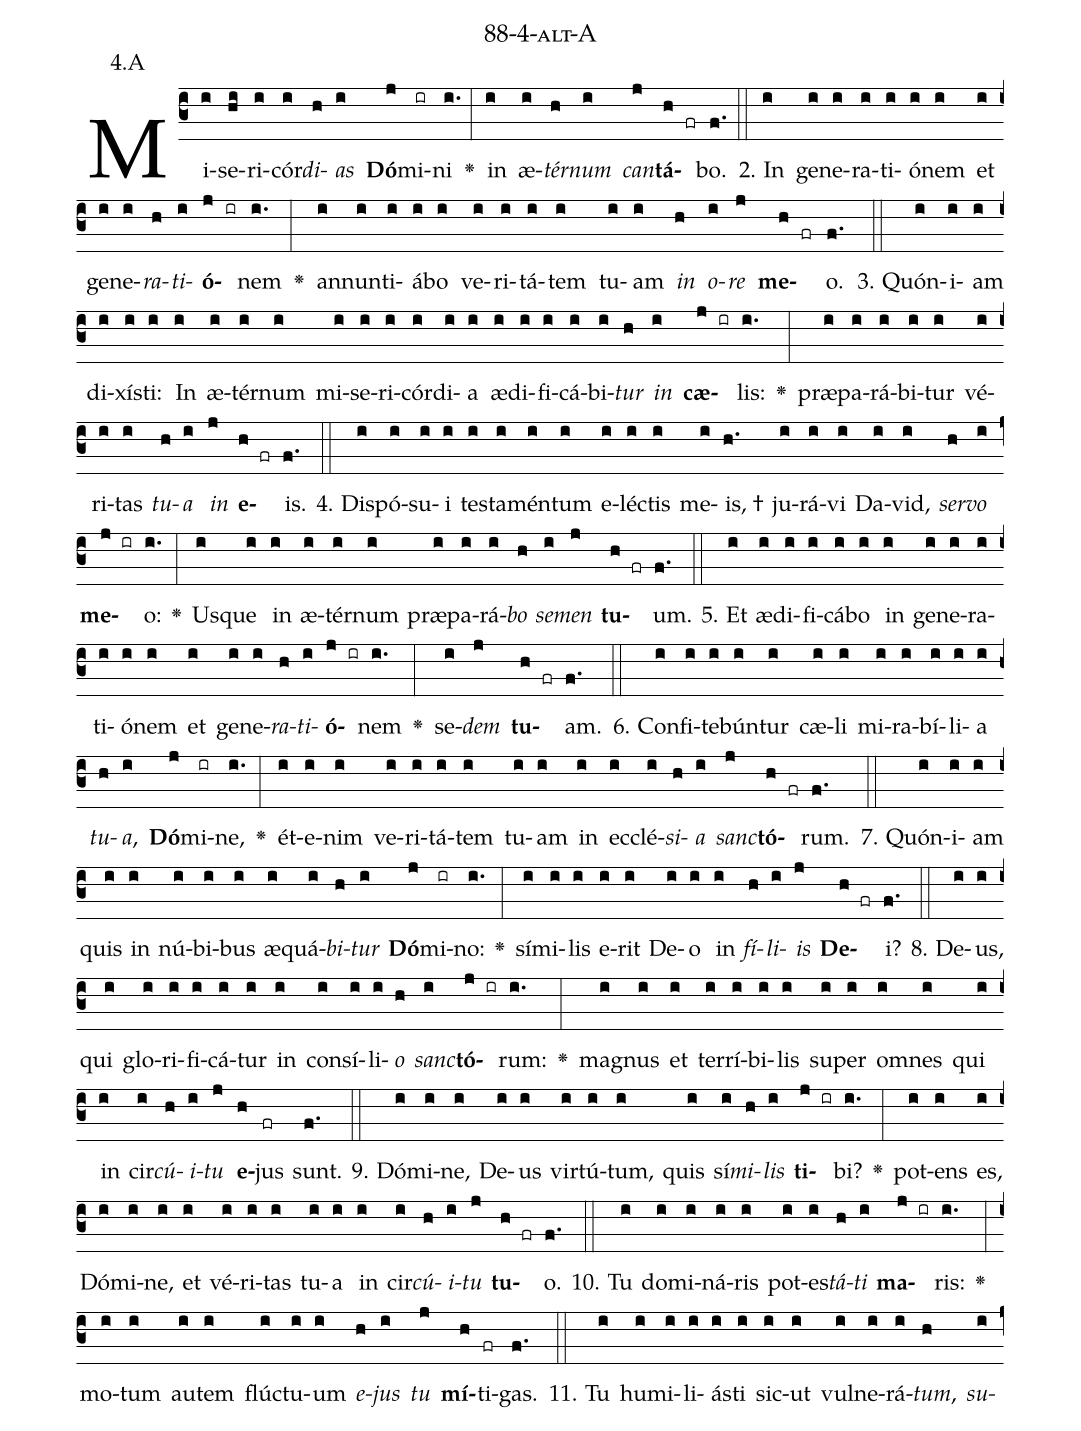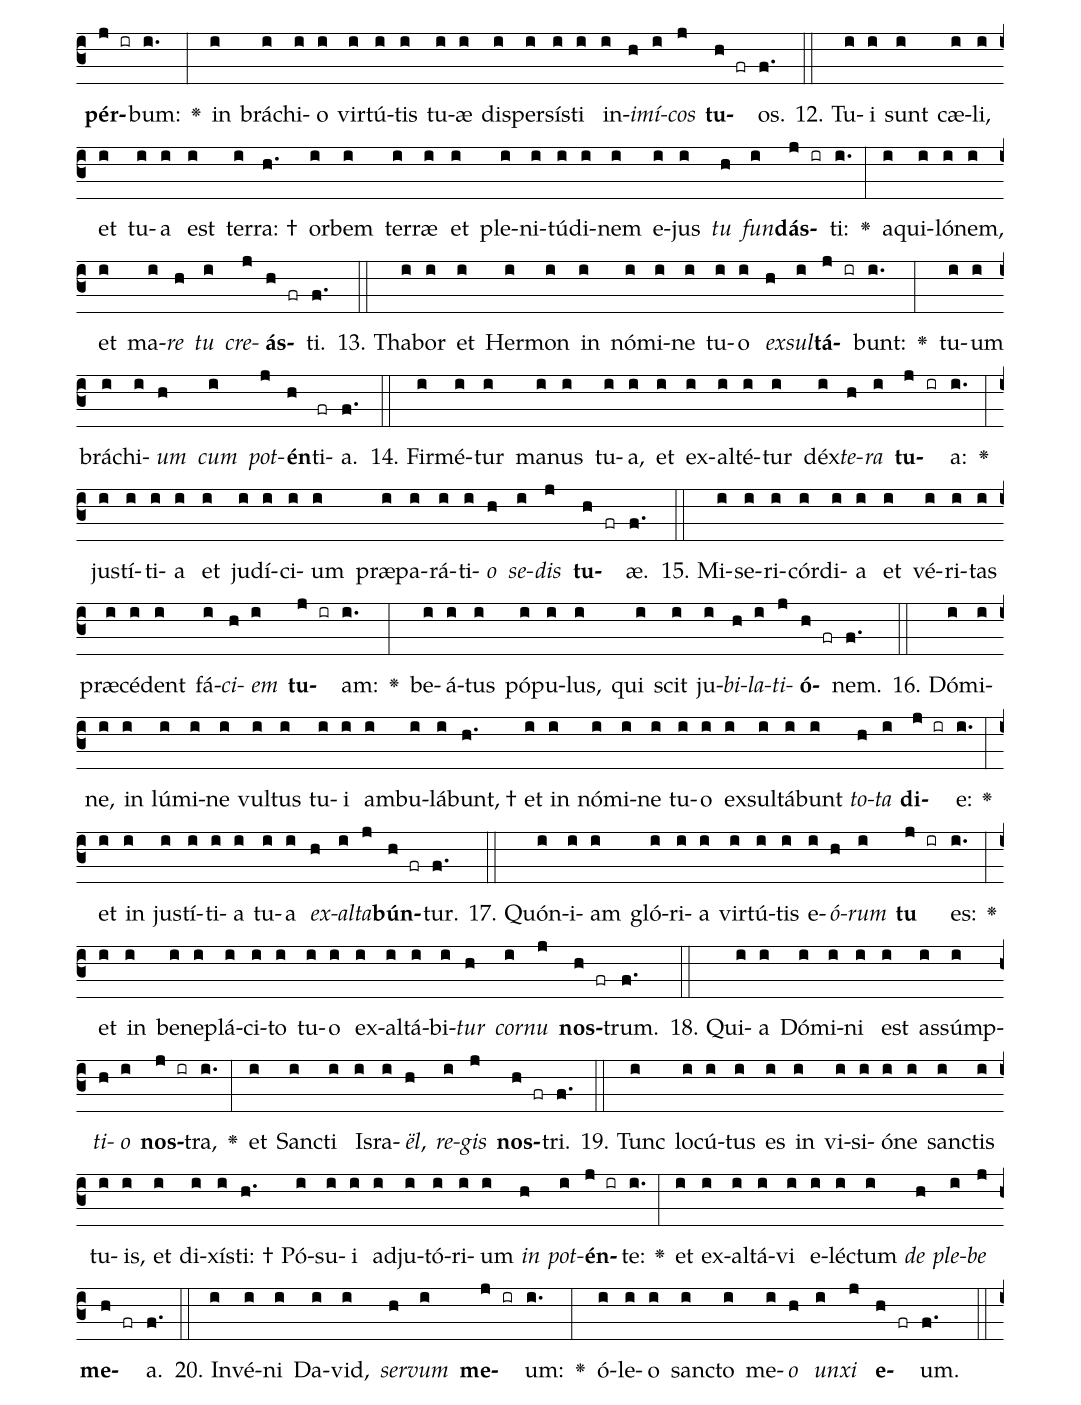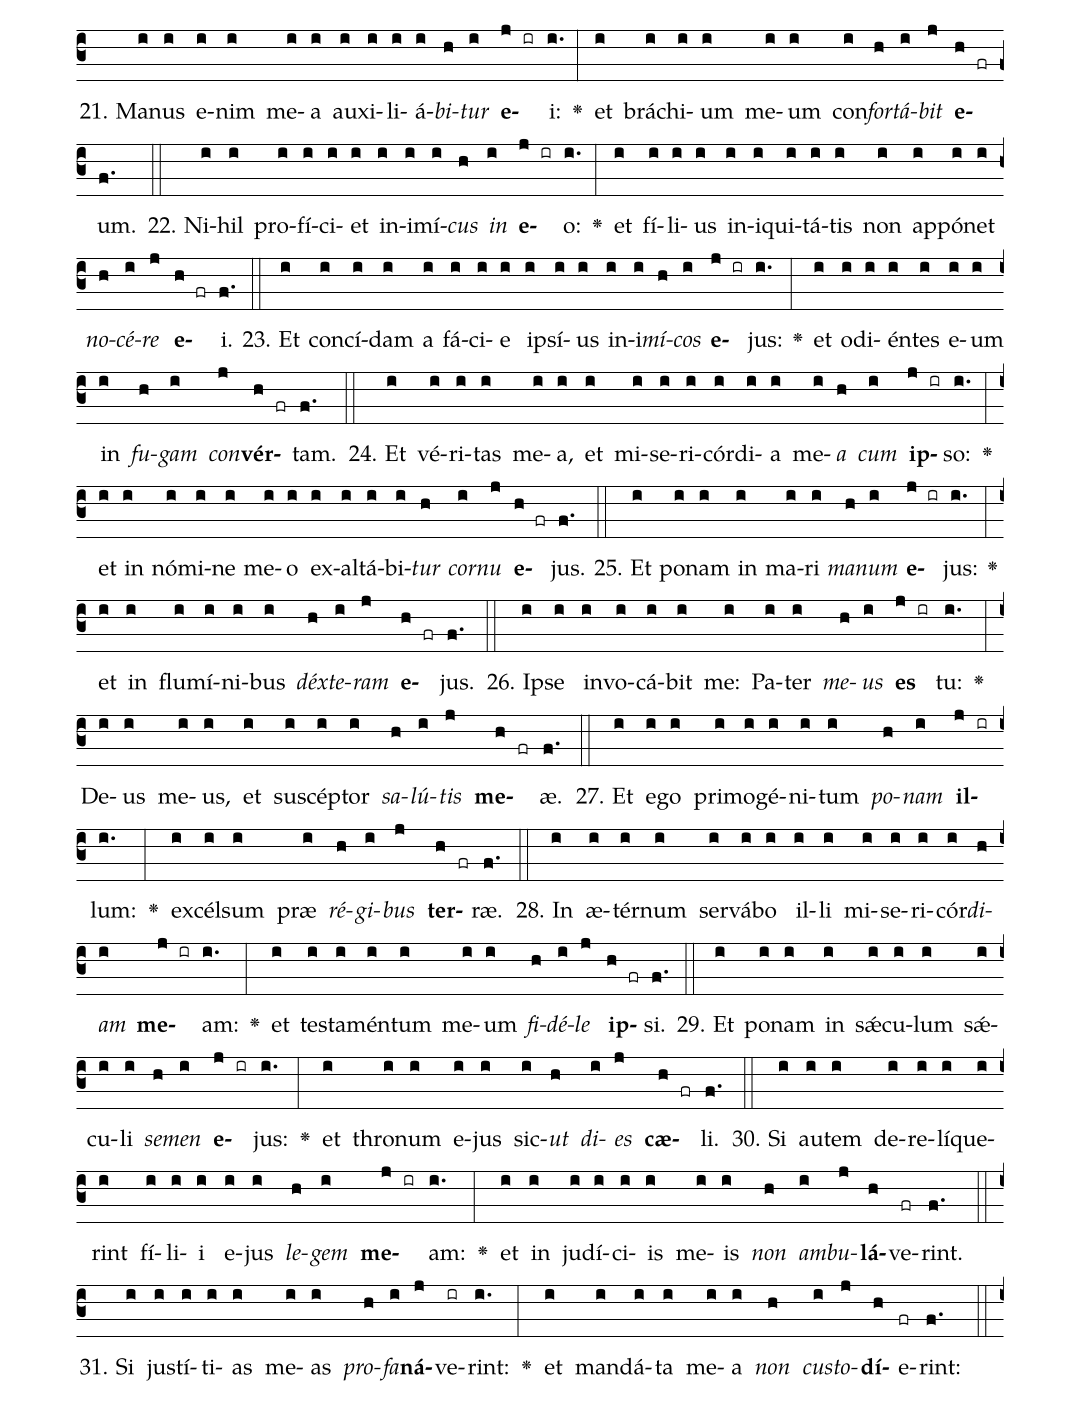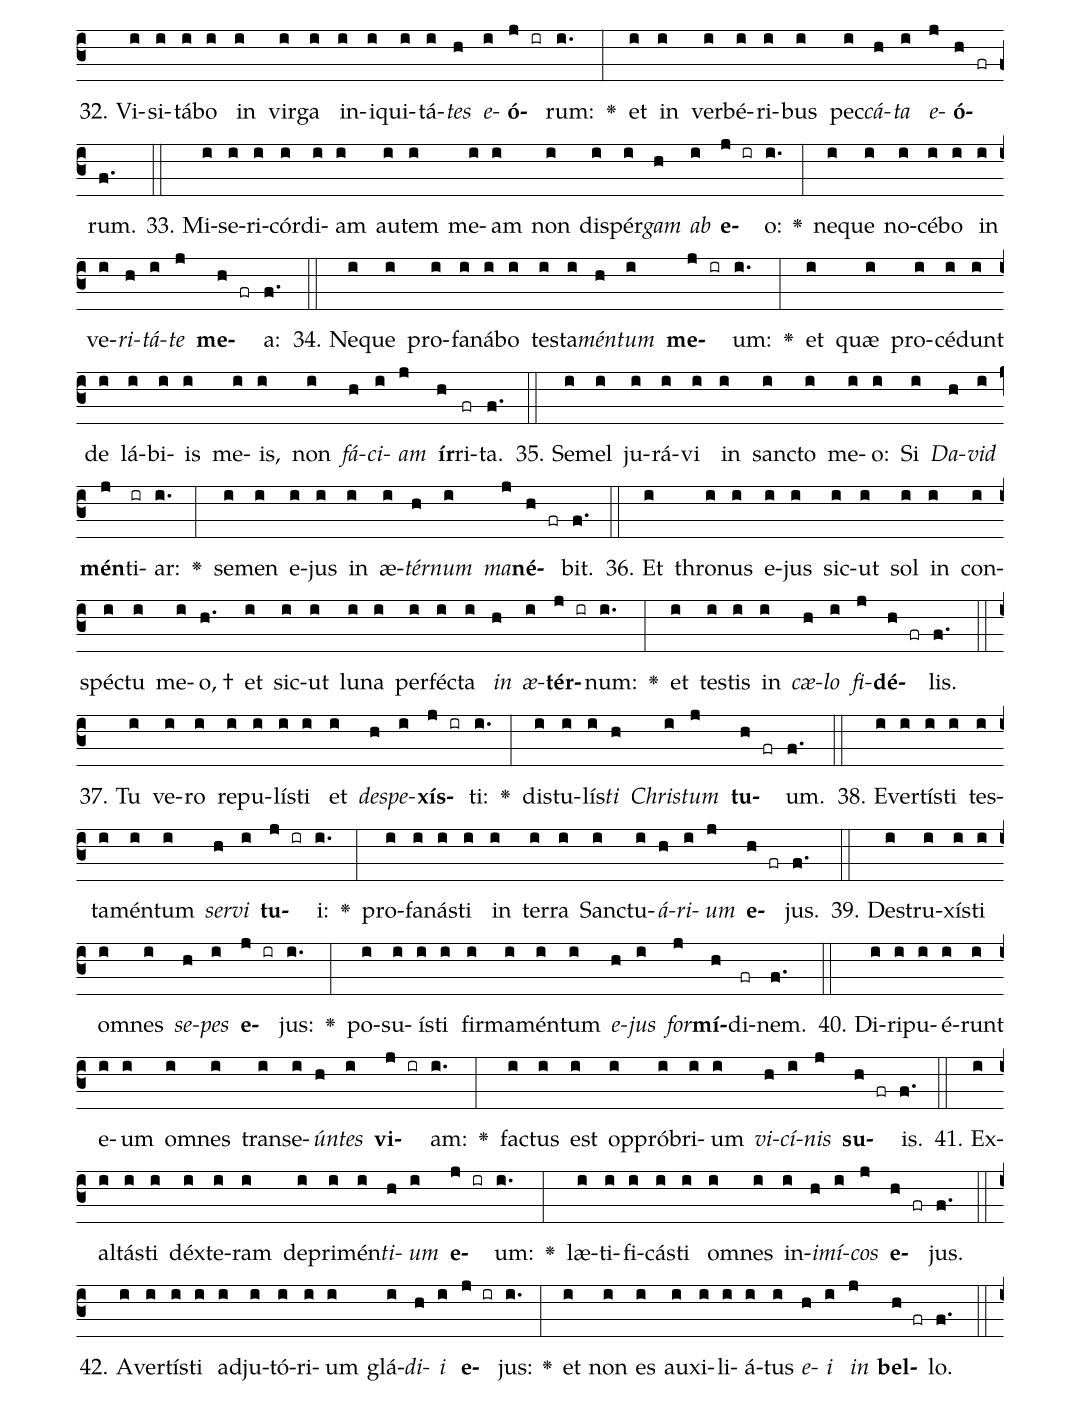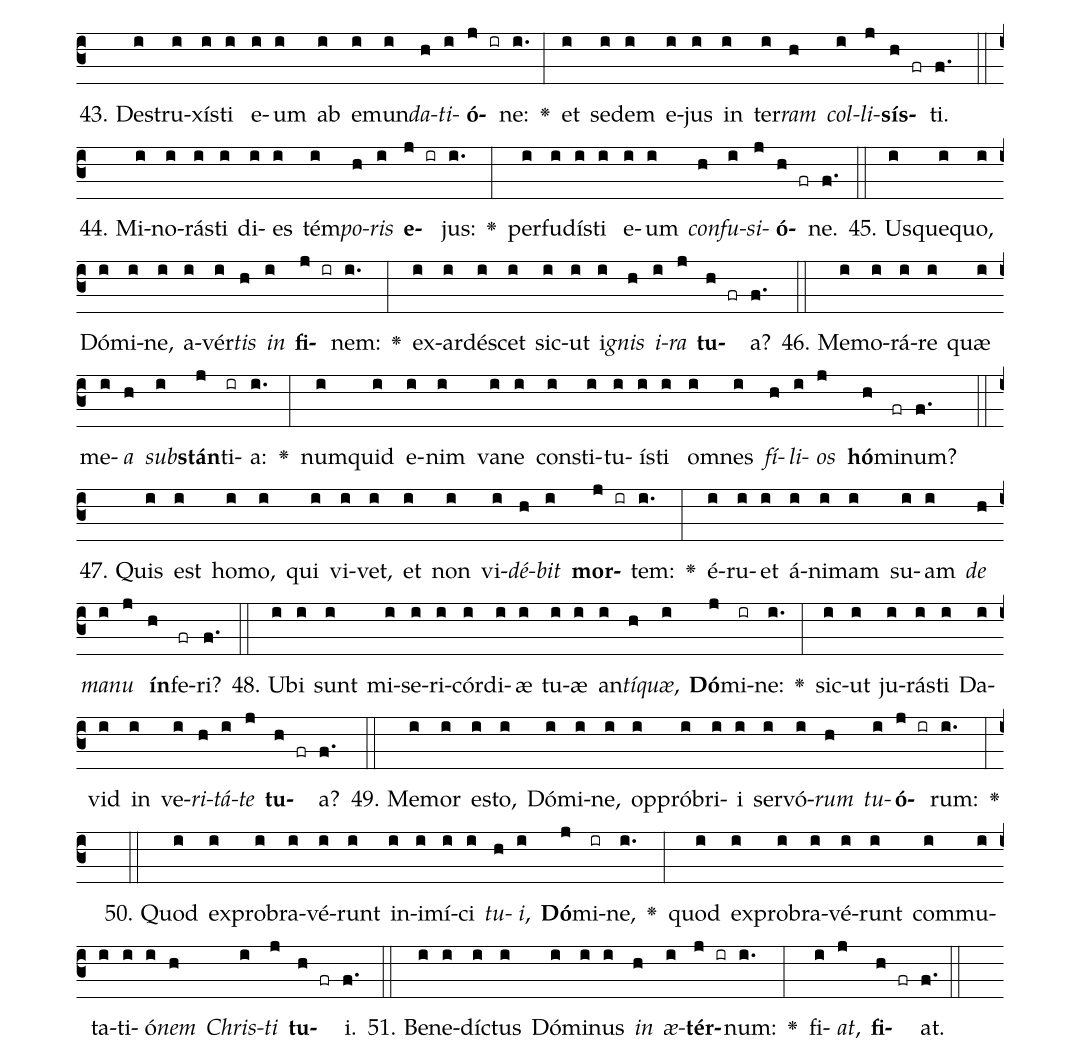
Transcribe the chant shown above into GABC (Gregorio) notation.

name: 88-4-alt-A;
annotation: 4.A;
%%
(c3)Mi(i)se(hi)ri(i)cór(i)<i>di</i>(h)<i>as</i>(i) <b>Dó</b>(j)mi(ir)ni(i.) <v>\greheightstar</v>(:) in(i) æ(i)<i>tér</i>(h)<i>num</i>(i) <i>can</i>(j)<b>tá</b>(h fr)bo.(f.) (::)
2. In(i) ge(i)ne(i)ra(i)ti(i)ó(i)nem(i) et(i) ge(i)ne(i)<i>ra</i>(h)<i>ti</i>(i)<b>ó</b>(j ir)nem(i.) <v>\greheightstar</v>(:) an(i)nun(i)ti(i)á(i)bo(i) ve(i)ri(i)tá(i)tem(i) tu(i)am(i) <i>in</i>(h) <i>o</i>(i)<i>re</i>(j) <b>me</b>(h fr)o.(f.) (::)
3. Quón(i)i(i)am(i) di(i)xís(i)ti:(i) In(i) æ(i)tér(i)num(i) mi(i)se(i)ri(i)cór(i)di(i)a(i) æ(i)di(i)fi(i)cá(i)bi(i)<i>tur</i>(h) <i>in</i>(i) <b>cæ</b>(j ir)lis:(i.) <v>\greheightstar</v>(:) præ(i)pa(i)rá(i)bi(i)tur(i) vé(i)ri(i)tas(i) <i>tu</i>(h)<i>a</i>(i) <i>in</i>(j) <b>e</b>(h fr)is.(f.) (::)
4. Dis(i)pó(i)su(i)i(i) tes(i)ta(i)mén(i)tum(i) e(i)léc(i)tis(i) me(i)is, †(h.) ju(i)rá(i)vi(i) Da(i)vid,(i) <i>ser</i>(h)<i>vo</i>(i) <b>me</b>(j ir)o:(i.) <v>\greheightstar</v>(:) Us(i)que(i) in(i) æ(i)tér(i)num(i) præ(i)pa(i)rá(i)<i>bo</i>(h) <i>se</i>(i)<i>men</i>(j) <b>tu</b>(h fr)um.(f.) (::)
5. Et(i) æ(i)di(i)fi(i)cá(i)bo(i) in(i) ge(i)ne(i)ra(i)ti(i)ó(i)nem(i) et(i) ge(i)ne(i)<i>ra</i>(h)<i>ti</i>(i)<b>ó</b>(j ir)nem(i.) <v>\greheightstar</v>(:) se(i)<i>dem</i>(j) <b>tu</b>(h fr)am.(f.) (::)
6. Con(i)fi(i)te(i)bún(i)tur(i) cæ(i)li(i) mi(i)ra(i)bí(i)li(i)a(i) <i>tu</i>(h)<i>a</i>,(i) <b>Dó</b>(j)mi(ir)ne,(i.) <v>\greheightstar</v>(:) ét(i)e(i)nim(i) ve(i)ri(i)tá(i)tem(i) tu(i)am(i) in(i) ec(i)clé(i)<i>si</i>(h)<i>a</i>(i) <i>sanc</i>(j)<b>tó</b>(h fr)rum.(f.) (::)
7. Quón(i)i(i)am(i) quis(i) in(i) nú(i)bi(i)bus(i) æ(i)quá(i)<i>bi</i>(h)<i>tur</i>(i) <b>Dó</b>(j)mi(ir)no:(i.) <v>\greheightstar</v>(:) sí(i)mi(i)lis(i) e(i)rit(i) De(i)o(i) in(i) <i>fí</i>(h)<i>li</i>(i)<i>is</i>(j) <b>De</b>(h fr)i?(f.) (::)
8. De(i)us,(i) qui(i) glo(i)ri(i)fi(i)cá(i)tur(i) in(i) con(i)sí(i)li(i)<i>o</i>(h) <i>sanc</i>(i)<b>tó</b>(j ir)rum:(i.) <v>\greheightstar</v>(:) ma(i)gnus(i) et(i) ter(i)rí(i)bi(i)lis(i) su(i)per(i) om(i)nes(i) qui(i) in(i) cir(i)<i>cú</i>(h)<i>i</i>(i)<i>tu</i>(j) <b>e</b>(h)jus(fr) sunt.(f.) (::)
9. Dó(i)mi(i)ne,(i) De(i)us(i) vir(i)tú(i)tum,(i) quis(i) sí(i)<i>mi</i>(h)<i>lis</i>(i) <b>ti</b>(j ir)bi?(i.) <v>\greheightstar</v>(:) pot(i)ens(i) es,(i) Dó(i)mi(i)ne,(i) et(i) vé(i)ri(i)tas(i) tu(i)a(i) in(i) cir(i)<i>cú</i>(h)<i>i</i>(i)<i>tu</i>(j) <b>tu</b>(h fr)o.(f.) (::)
10. Tu(i) do(i)mi(i)ná(i)ris(i) pot(i)es(i)<i>tá</i>(h)<i>ti</i>(i) <b>ma</b>(j ir)ris:(i.) <v>\greheightstar</v>(:) mo(i)tum(i) au(i)tem(i) flúc(i)tu(i)um(i) <i>e</i>(h)<i>jus</i>(i) <i>tu</i>(j) <b>mí</b>(h)ti(fr)gas.(f.) (::)
11. Tu(i) hu(i)mi(i)li(i)ás(i)ti(i) sic(i)ut(i) vul(i)ne(i)rá(i)<i>tum</i>,(h) <i>su</i>(i)<b>pér</b>(j ir)bum:(i.) <v>\greheightstar</v>(:) in(i) brá(i)chi(i)o(i) vir(i)tú(i)tis(i) tu(i)æ(i) di(i)sper(i)sís(i)ti(i) in(i)<i>i</i>(h)<i>mí</i>(i)<i>cos</i>(j) <b>tu</b>(h fr)os.(f.) (::)
12. Tu(i)i(i) sunt(i) cæ(i)li,(i) et(i) tu(i)a(i) est(i) ter(i)ra: †(h.) or(i)bem(i) ter(i)ræ(i) et(i) ple(i)ni(i)tú(i)di(i)nem(i) e(i)jus(i) <i>tu</i>(h) <i>fun</i>(i)<b>dás</b>(j ir)ti:(i.) <v>\greheightstar</v>(:) a(i)qui(i)ló(i)nem,(i) et(i) ma(i)<i>re</i>(h) <i>tu</i>(i) <i>cre</i>(j)<b>ás</b>(h fr)ti.(f.) (::)
13. Tha(i)bor(i) et(i) Her(i)mon(i) in(i) nó(i)mi(i)ne(i) tu(i)o(i) <i>ex</i>(h)<i>sul</i>(i)<b>tá</b>(j ir)bunt:(i.) <v>\greheightstar</v>(:) tu(i)um(i) brá(i)chi(i)<i>um</i>(h) <i>cum</i>(i) <i>pot</i>(j)<b>én</b>(h)ti(fr)a.(f.) (::)
14. Fir(i)mé(i)tur(i) ma(i)nus(i) tu(i)a,(i) et(i) ex(i)al(i)té(i)tur(i) déx(i)<i>te</i>(h)<i>ra</i>(i) <b>tu</b>(j ir)a:(i.) <v>\greheightstar</v>(:) jus(i)tí(i)ti(i)a(i) et(i) ju(i)dí(i)ci(i)um(i) præ(i)pa(i)rá(i)ti(i)<i>o</i>(h) <i>se</i>(i)<i>dis</i>(j) <b>tu</b>(h fr)æ.(f.) (::)
15. Mi(i)se(i)ri(i)cór(i)di(i)a(i) et(i) vé(i)ri(i)tas(i) præ(i)cé(i)dent(i) fá(i)<i>ci</i>(h)<i>em</i>(i) <b>tu</b>(j ir)am:(i.) <v>\greheightstar</v>(:) be(i)á(i)tus(i) pó(i)pu(i)lus,(i) qui(i) scit(i) ju(i)<i>bi</i>(h)<i>la</i>(i)<i>ti</i>(j)<b>ó</b>(h fr)nem.(f.) (::)
16. Dó(i)mi(i)ne,(i) in(i) lú(i)mi(i)ne(i) vul(i)tus(i) tu(i)i(i) am(i)bu(i)lá(i)bunt, †(h.) et(i) in(i) nó(i)mi(i)ne(i) tu(i)o(i) ex(i)sul(i)tá(i)bunt(i) <i>to</i>(h)<i>ta</i>(i) <b>di</b>(j ir)e:(i.) <v>\greheightstar</v>(:) et(i) in(i) jus(i)tí(i)ti(i)a(i) tu(i)a(i) <i>ex</i>(h)<i>al</i>(i)<i>ta</i>(j)<b>bún</b>(h fr)tur.(f.) (::)
17. Quón(i)i(i)am(i) gló(i)ri(i)a(i) vir(i)tú(i)tis(i) e(i)<i>ó</i>(h)<i>rum</i>(i) <b>tu</b>(j ir) es:(i.) <v>\greheightstar</v>(:) et(i) in(i) be(i)ne(i)plá(i)ci(i)to(i) tu(i)o(i) ex(i)al(i)tá(i)bi(i)<i>tur</i>(h) <i>cor</i>(i)<i>nu</i>(j) <b>nos</b>(h fr)trum.(f.) (::)
18. Qui(i)a(i) Dó(i)mi(i)ni(i) est(i) as(i)súmp(i)<i>ti</i>(h)<i>o</i>(i) <b>nos</b>(j ir)tra,(i.) <v>\greheightstar</v>(:) et(i) Sanc(i)ti(i) Is(i)ra(i)<i>ël</i>,(h) <i>re</i>(i)<i>gis</i>(j) <b>nos</b>(h fr)tri.(f.) (::)
19. Tunc(i) lo(i)cú(i)tus(i) es(i) in(i) vi(i)si(i)ó(i)ne(i) sanc(i)tis(i) tu(i)is,(i) et(i) di(i)xís(i)ti: †(h.) Pó(i)su(i)i(i) ad(i)ju(i)tó(i)ri(i)um(i) <i>in</i>(h) <i>pot</i>(i)<b>én</b>(j ir)te:(i.) <v>\greheightstar</v>(:) et(i) ex(i)al(i)tá(i)vi(i) e(i)léc(i)tum(i) <i>de</i>(h) <i>ple</i>(i)<i>be</i>(j) <b>me</b>(h fr)a.(f.) (::)
20. In(i)vé(i)ni(i) Da(i)vid,(i) <i>ser</i>(h)<i>vum</i>(i) <b>me</b>(j ir)um:(i.) <v>\greheightstar</v>(:) ó(i)le(i)o(i) sanc(i)to(i) me(i)<i>o</i>(h) <i>un</i>(i)<i>xi</i>(j) <b>e</b>(h fr)um.(f.) (::)
21. Ma(i)nus(i) e(i)nim(i) me(i)a(i) au(i)xi(i)li(i)á(i)<i>bi</i>(h)<i>tur</i>(i) <b>e</b>(j ir)i:(i.) <v>\greheightstar</v>(:) et(i) brá(i)chi(i)um(i) me(i)um(i) con(i)<i>for</i>(h)<i>tá</i>(i)<i>bit</i>(j) <b>e</b>(h fr)um.(f.) (::)
22. Ni(i)hil(i) pro(i)fí(i)ci(i)et(i) in(i)i(i)mí(i)<i>cus</i>(h) <i>in</i>(i) <b>e</b>(j ir)o:(i.) <v>\greheightstar</v>(:) et(i) fí(i)li(i)us(i) in(i)i(i)qui(i)tá(i)tis(i) non(i) ap(i)pó(i)net(i) <i>no</i>(h)<i>cé</i>(i)<i>re</i>(j) <b>e</b>(h fr)i.(f.) (::)
23. Et(i) con(i)cí(i)dam(i) a(i) fá(i)ci(i)e(i) ip(i)sí(i)us(i) in(i)i(i)<i>mí</i>(h)<i>cos</i>(i) <b>e</b>(j ir)jus:(i.) <v>\greheightstar</v>(:) et(i) o(i)di(i)én(i)tes(i) e(i)um(i) in(i) <i>fu</i>(h)<i>gam</i>(i) <i>con</i>(j)<b>vér</b>(h fr)tam.(f.) (::)
24. Et(i) vé(i)ri(i)tas(i) me(i)a,(i) et(i) mi(i)se(i)ri(i)cór(i)di(i)a(i) me(i)<i>a</i>(h) <i>cum</i>(i) <b>ip</b>(j ir)so:(i.) <v>\greheightstar</v>(:) et(i) in(i) nó(i)mi(i)ne(i) me(i)o(i) ex(i)al(i)tá(i)bi(i)<i>tur</i>(h) <i>cor</i>(i)<i>nu</i>(j) <b>e</b>(h fr)jus.(f.) (::)
25. Et(i) po(i)nam(i) in(i) ma(i)ri(i) <i>ma</i>(h)<i>num</i>(i) <b>e</b>(j ir)jus:(i.) <v>\greheightstar</v>(:) et(i) in(i) flu(i)mí(i)ni(i)bus(i) <i>déx</i>(h)<i>te</i>(i)<i>ram</i>(j) <b>e</b>(h fr)jus.(f.) (::)
26. Ip(i)se(i) in(i)vo(i)cá(i)bit(i) me:(i) Pa(i)ter(i) <i>me</i>(h)<i>us</i>(i) <b>es</b>(j ir) tu:(i.) <v>\greheightstar</v>(:) De(i)us(i) me(i)us,(i) et(i) su(i)scép(i)tor(i) <i>sa</i>(h)<i>lú</i>(i)<i>tis</i>(j) <b>me</b>(h fr)æ.(f.) (::)
27. Et(i) e(i)go(i) pri(i)mo(i)gé(i)ni(i)tum(i) <i>po</i>(h)<i>nam</i>(i) <b>il</b>(j ir)lum:(i.) <v>\greheightstar</v>(:) ex(i)cél(i)sum(i) præ(i) <i>ré</i>(h)<i>gi</i>(i)<i>bus</i>(j) <b>ter</b>(h fr)ræ.(f.) (::)
28. In(i) æ(i)tér(i)num(i) ser(i)vá(i)bo(i) il(i)li(i) mi(i)se(i)ri(i)cór(i)<i>di</i>(h)<i>am</i>(i) <b>me</b>(j ir)am:(i.) <v>\greheightstar</v>(:) et(i) tes(i)ta(i)mén(i)tum(i) me(i)um(i) <i>fi</i>(h)<i>dé</i>(i)<i>le</i>(j) <b>ip</b>(h fr)si.(f.) (::)
29. Et(i) po(i)nam(i) in(i) sǽ(i)cu(i)lum(i) sǽ(i)cu(i)li(i) <i>se</i>(h)<i>men</i>(i) <b>e</b>(j ir)jus:(i.) <v>\greheightstar</v>(:) et(i) thro(i)num(i) e(i)jus(i) sic(i)<i>ut</i>(h) <i>di</i>(i)<i>es</i>(j) <b>cæ</b>(h fr)li.(f.) (::)
30. Si(i) au(i)tem(i) de(i)re(i)lí(i)que(i)rint(i) fí(i)li(i)i(i) e(i)jus(i) <i>le</i>(h)<i>gem</i>(i) <b>me</b>(j ir)am:(i.) <v>\greheightstar</v>(:) et(i) in(i) ju(i)dí(i)ci(i)is(i) me(i)is(i) <i>non</i>(h) <i>am</i>(i)<i>bu</i>(j)<b>lá</b>(h)ve(fr)rint.(f.) (::)
31. Si(i) jus(i)tí(i)ti(i)as(i) me(i)as(i) <i>pro</i>(h)<i>fa</i>(i)<b>ná</b>(j)ve(ir)rint:(i.) <v>\greheightstar</v>(:) et(i) man(i)dá(i)ta(i) me(i)a(i) <i>non</i>(h) <i>cus</i>(i)<i>to</i>(j)<b>dí</b>(h)e(fr)rint:(f.) (::)
32. Vi(i)si(i)tá(i)bo(i) in(i) vir(i)ga(i) in(i)i(i)qui(i)tá(i)<i>tes</i>(h) <i>e</i>(i)<b>ó</b>(j ir)rum:(i.) <v>\greheightstar</v>(:) et(i) in(i) ver(i)bé(i)ri(i)bus(i) pec(i)<i>cá</i>(h)<i>ta</i>(i) <i>e</i>(j)<b>ó</b>(h fr)rum.(f.) (::)
33. Mi(i)se(i)ri(i)cór(i)di(i)am(i) au(i)tem(i) me(i)am(i) non(i) di(i)spér(i)<i>gam</i>(h) <i>ab</i>(i) <b>e</b>(j ir)o:(i.) <v>\greheightstar</v>(:) ne(i)que(i) no(i)cé(i)bo(i) in(i) ve(i)<i>ri</i>(h)<i>tá</i>(i)<i>te</i>(j) <b>me</b>(h fr)a:(f.) (::)
34. Ne(i)que(i) pro(i)fa(i)ná(i)bo(i) tes(i)ta(i)<i>mén</i>(h)<i>tum</i>(i) <b>me</b>(j ir)um:(i.) <v>\greheightstar</v>(:) et(i) quæ(i) pro(i)cé(i)dunt(i) de(i) lá(i)bi(i)is(i) me(i)is,(i) non(i) <i>fá</i>(h)<i>ci</i>(i)<i>am</i>(j) <b>ír</b>(h)ri(fr)ta.(f.) (::)
35. Se(i)mel(i) ju(i)rá(i)vi(i) in(i) sanc(i)to(i) me(i)o:(i) Si(i) <i>Da</i>(h)<i>vid</i>(i) <b>mén</b>(j)ti(ir)ar:(i.) <v>\greheightstar</v>(:) se(i)men(i) e(i)jus(i) in(i) æ(i)<i>tér</i>(h)<i>num</i>(i) <i>ma</i>(j)<b>né</b>(h fr)bit.(f.) (::)
36. Et(i) thro(i)nus(i) e(i)jus(i) sic(i)ut(i) sol(i) in(i) con(i)spéc(i)tu(i) me(i)o, †(h.) et(i) sic(i)ut(i) lu(i)na(i) per(i)féc(i)ta(i) <i>in</i>(h) <i>æ</i>(i)<b>tér</b>(j ir)num:(i.) <v>\greheightstar</v>(:) et(i) tes(i)tis(i) in(i) <i>cæ</i>(h)<i>lo</i>(i) <i>fi</i>(j)<b>dé</b>(h fr)lis.(f.) (::)
37. Tu(i) ve(i)ro(i) re(i)pu(i)lís(i)ti(i) et(i) <i>de</i>(h)<i>spe</i>(i)<b>xís</b>(j ir)ti:(i.) <v>\greheightstar</v>(:) dis(i)tu(i)lís(i)<i>ti</i>(h) <i>Chris</i>(i)<i>tum</i>(j) <b>tu</b>(h fr)um.(f.) (::)
38. E(i)ver(i)tís(i)ti(i) tes(i)ta(i)mén(i)tum(i) <i>ser</i>(h)<i>vi</i>(i) <b>tu</b>(j ir)i:(i.) <v>\greheightstar</v>(:) pro(i)fa(i)nás(i)ti(i) in(i) ter(i)ra(i) Sanc(i)tu(i)<i>á</i>(h)<i>ri</i>(i)<i>um</i>(j) <b>e</b>(h fr)jus.(f.) (::)
39. De(i)stru(i)xís(i)ti(i) om(i)nes(i) <i>se</i>(h)<i>pes</i>(i) <b>e</b>(j ir)jus:(i.) <v>\greheightstar</v>(:) po(i)su(i)ís(i)ti(i) fir(i)ma(i)mén(i)tum(i) <i>e</i>(h)<i>jus</i>(i) <i>for</i>(j)<b>mí</b>(h)di(fr)nem.(f.) (::)
40. Di(i)ri(i)pu(i)é(i)runt(i) e(i)um(i) om(i)nes(i) trans(i)e(i)<i>ún</i>(h)<i>tes</i>(i) <b>vi</b>(j ir)am:(i.) <v>\greheightstar</v>(:) fac(i)tus(i) est(i) op(i)pró(i)bri(i)um(i) <i>vi</i>(h)<i>cí</i>(i)<i>nis</i>(j) <b>su</b>(h fr)is.(f.) (::)
41. Ex(i)al(i)tás(i)ti(i) déx(i)te(i)ram(i) de(i)pri(i)mén(i)<i>ti</i>(h)<i>um</i>(i) <b>e</b>(j ir)um:(i.) <v>\greheightstar</v>(:) læ(i)ti(i)fi(i)cás(i)ti(i) om(i)nes(i) in(i)<i>i</i>(h)<i>mí</i>(i)<i>cos</i>(j) <b>e</b>(h fr)jus.(f.) (::)
42. A(i)ver(i)tís(i)ti(i) ad(i)ju(i)tó(i)ri(i)um(i) glá(i)<i>di</i>(h)<i>i</i>(i) <b>e</b>(j ir)jus:(i.) <v>\greheightstar</v>(:) et(i) non(i) es(i) au(i)xi(i)li(i)á(i)tus(i) <i>e</i>(h)<i>i</i>(i) <i>in</i>(j) <b>bel</b>(h fr)lo.(f.) (::)
43. De(i)stru(i)xís(i)ti(i) e(i)um(i) ab(i) e(i)mun(i)<i>da</i>(h)<i>ti</i>(i)<b>ó</b>(j ir)ne:(i.) <v>\greheightstar</v>(:) et(i) se(i)dem(i) e(i)jus(i) in(i) ter(i)<i>ram</i>(h) <i>col</i>(i)<i>li</i>(j)<b>sís</b>(h fr)ti.(f.) (::)
44. Mi(i)no(i)rás(i)ti(i) di(i)es(i) tém(i)<i>po</i>(h)<i>ris</i>(i) <b>e</b>(j ir)jus:(i.) <v>\greheightstar</v>(:) per(i)fu(i)dís(i)ti(i) e(i)um(i) <i>con</i>(h)<i>fu</i>(i)<i>si</i>(j)<b>ó</b>(h fr)ne.(f.) (::)
45. Us(i)que(i)quo,(i) Dó(i)mi(i)ne,(i) a(i)vér(i)<i>tis</i>(h) <i>in</i>(i) <b>fi</b>(j ir)nem:(i.) <v>\greheightstar</v>(:) ex(i)ar(i)dé(i)scet(i) sic(i)ut(i) i(i)<i>gnis</i>(h) <i>i</i>(i)<i>ra</i>(j) <b>tu</b>(h fr)a?(f.) (::)
46. Me(i)mo(i)rá(i)re(i) quæ(i) me(i)<i>a</i>(h) <i>sub</i>(i)<b>stán</b>(j)ti(ir)a:(i.) <v>\greheightstar</v>(:) num(i)quid(i) e(i)nim(i) va(i)ne(i) con(i)sti(i)tu(i)ís(i)ti(i) om(i)nes(i) <i>fí</i>(h)<i>li</i>(i)<i>os</i>(j) <b>hó</b>(h)mi(fr)num?(f.) (::)
47. Quis(i) est(i) ho(i)mo,(i) qui(i) vi(i)vet,(i) et(i) non(i) vi(i)<i>dé</i>(h)<i>bit</i>(i) <b>mor</b>(j ir)tem:(i.) <v>\greheightstar</v>(:) é(i)ru(i)et(i) á(i)ni(i)mam(i) su(i)am(i) <i>de</i>(h) <i>ma</i>(i)<i>nu</i>(j) <b>ín</b>(h)fe(fr)ri?(f.) (::)
48. U(i)bi(i) sunt(i) mi(i)se(i)ri(i)cór(i)di(i)æ(i) tu(i)æ(i) an(i)<i>tí</i>(h)<i>quæ</i>,(i) <b>Dó</b>(j)mi(ir)ne:(i.) <v>\greheightstar</v>(:) sic(i)ut(i) ju(i)rás(i)ti(i) Da(i)vid(i) in(i) ve(i)<i>ri</i>(h)<i>tá</i>(i)<i>te</i>(j) <b>tu</b>(h fr)a?(f.) (::)
49. Me(i)mor(i) es(i)to,(i) Dó(i)mi(i)ne,(i) op(i)pró(i)bri(i)i(i) ser(i)vó(i)<i>rum</i>(h) <i>tu</i>(i)<b>ó</b>(j ir)rum:(i.) <v>\greheightstar</v>(:)  (::)
50. Quod(i) ex(i)pro(i)bra(i)vé(i)runt(i) in(i)i(i)mí(i)ci(i) <i>tu</i>(h)<i>i</i>,(i) <b>Dó</b>(j)mi(ir)ne,(i.) <v>\greheightstar</v>(:) quod(i) ex(i)pro(i)bra(i)vé(i)runt(i) com(i)mu(i)ta(i)ti(i)ó(i)<i>nem</i>(h) <i>Chris</i>(i)<i>ti</i>(j) <b>tu</b>(h fr)i.(f.) (::)
51. Be(i)ne(i)díc(i)tus(i) Dó(i)mi(i)nus(i) <i>in</i>(h) <i>æ</i>(i)<b>tér</b>(j ir)num:(i.) <v>\greheightstar</v>(:) fi(i)<i>at</i>,(j) <b>fi</b>(h fr)at.(f.) (::)
